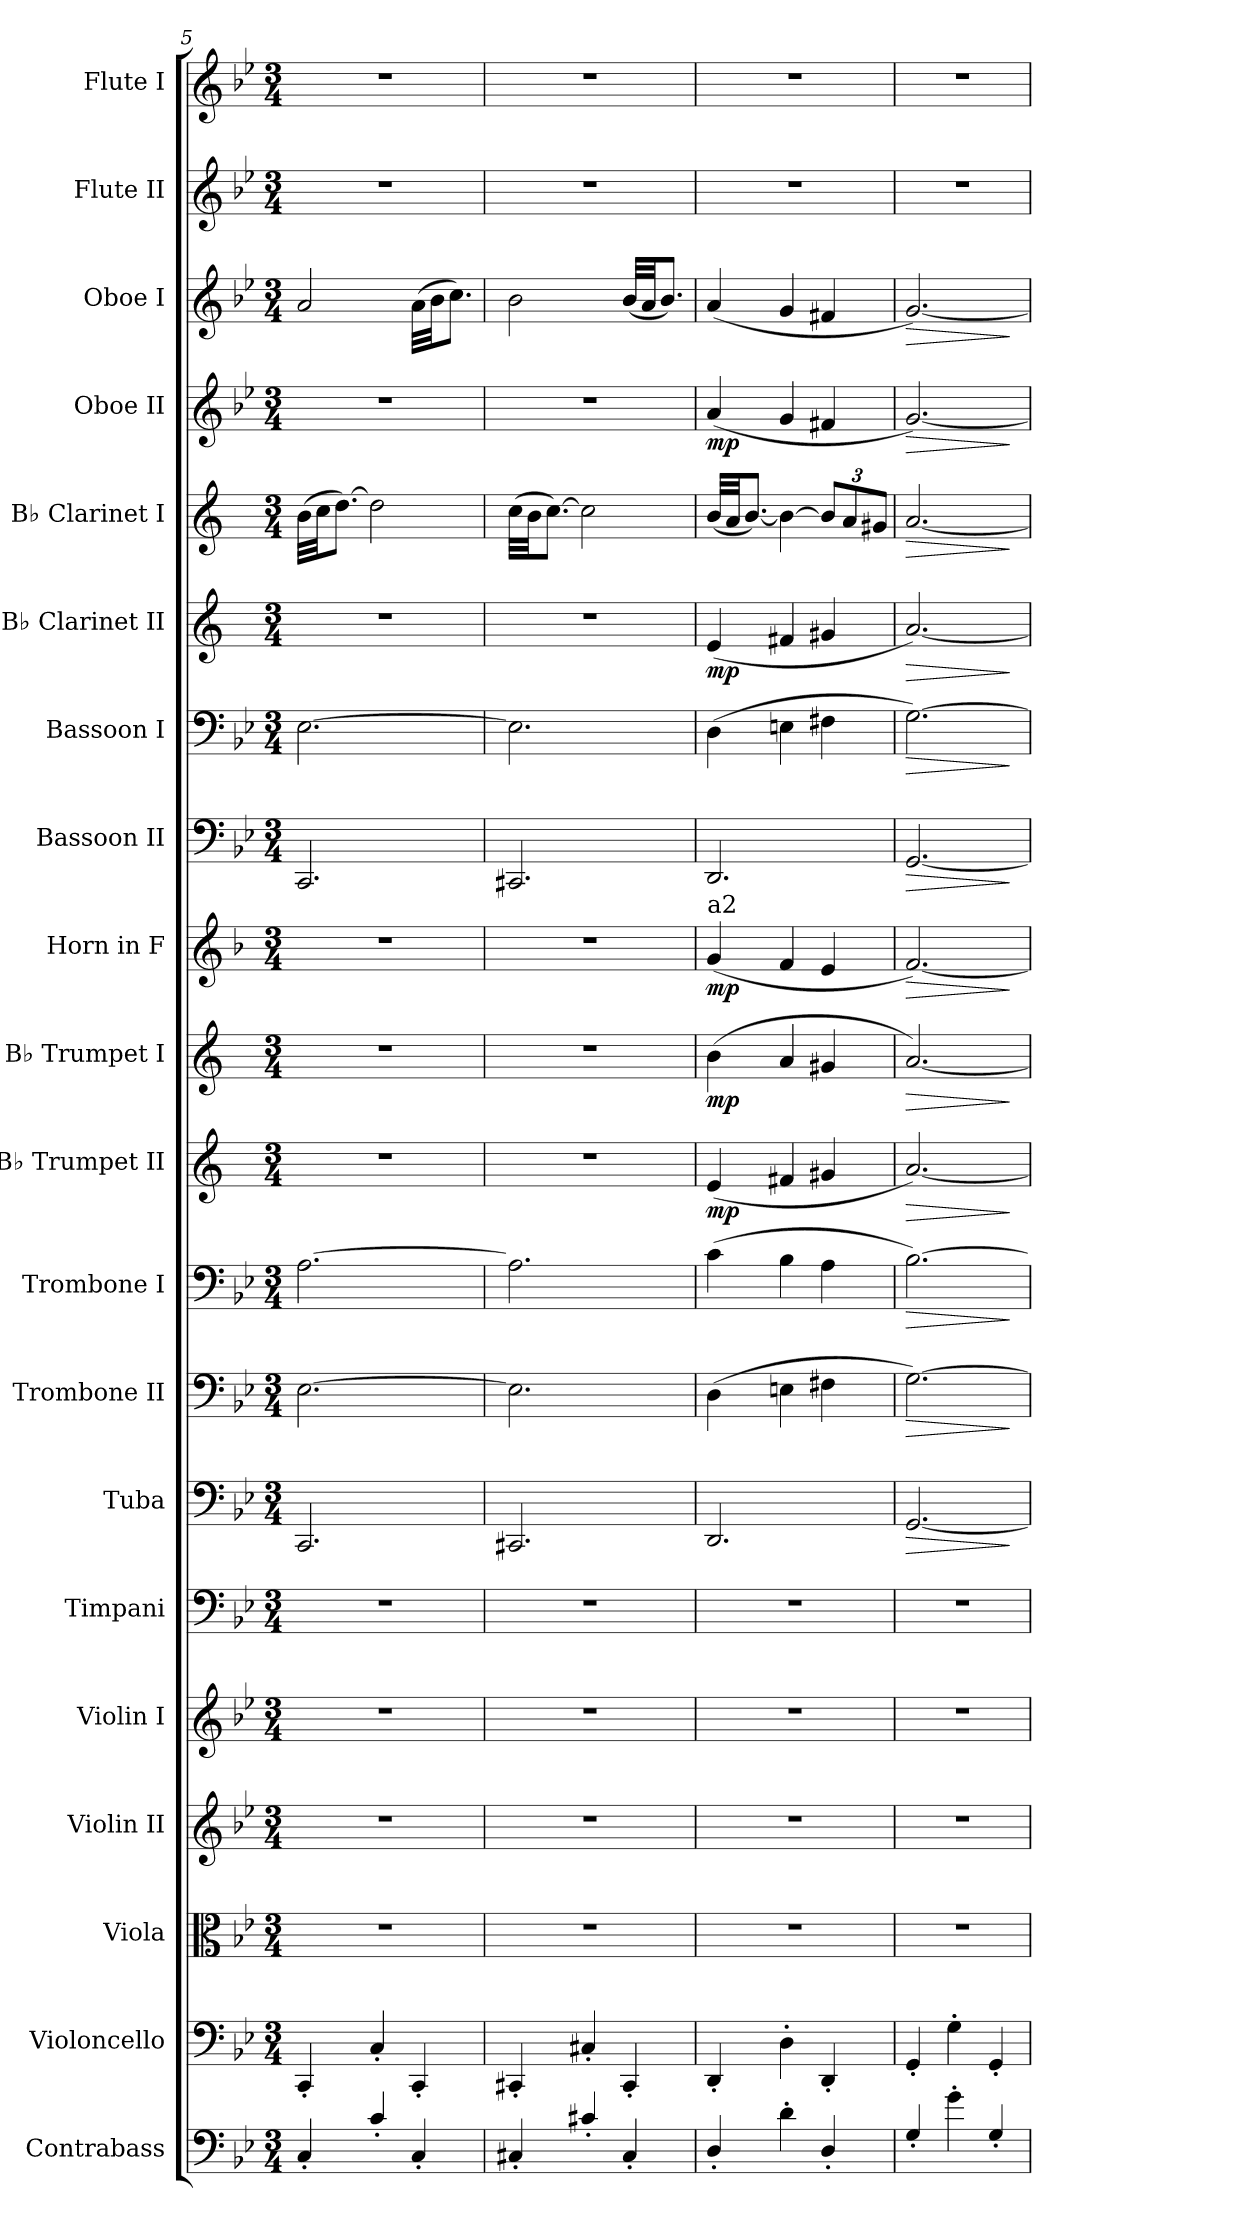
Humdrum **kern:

**kern	**kern	**kern	**kern	**kern	**kern	**kern	**dynam	**kern	**dynam	**kern	**dynam	**kern	**dynam	**kern	**dynam	**kern	**dynam	**kern	**dynam	**kern	**dynam	**kern	**dynam	**kern	**dynam	**kern	**dynam	**kern	**dynam	**kern	**kern
*part20	*part19	*part18	*part17	*part16	*part15	*part14	*part14	*part13	*part13	*part12	*part12	*part11	*part11	*part10	*part10	*part9	*part9	*part8	*part8	*part7	*part7	*part6	*part6	*part5	*part5	*part4	*part4	*part3	*part3	*part2	*part1
*staff20	*staff19	*staff18	*staff17	*staff16	*staff15	*staff14	*staff14	*staff13	*staff13	*staff12	*staff12	*staff11	*staff11	*staff10	*staff10	*staff9	*staff9	*staff8	*staff8	*staff7	*staff7	*staff6	*staff6	*staff5	*staff5	*staff4	*staff4	*staff3	*staff3	*staff2	*staff1
*I"Contrabass	*I"Violoncello	*I"Viola	*I"Violin II	*I"Violin I	*I"Timpani	*I"Tuba	*	*I"Trombone II	*	*I"Trombone I	*	*I"B♭ Trumpet II	*	*I"B♭ Trumpet I	*	*I"Horn in F	*	*I"Bassoon II	*	*I"Bassoon I	*	*I"B♭ Clarinet II	*	*I"B♭ Clarinet I	*	*I"Oboe II	*	*I"Oboe I	*	*I"Flute II	*I"Flute I
*I'Cb.	*I'Vc.	*I'Vla.	*I'Vln. II	*I'Vln. I	*I'Timp.	*I'Tba.	*	*I'Tbn. II	*	*I'Tbn. I	*	*I'B♭ Tpt. II	*	*I'B♭ Tpt. I	*	*	*	*I'Bsn. II	*	*I'Bsn. I	*	*I'B♭ Cl. II	*	*I'B♭ Cl. I	*	*I'Ob. II	*	*I'Ob. I	*	*I'Fl. II	*I'Fl. I
*clefF4	*clefF4	*clefC3	*clefG2	*clefG2	*clefF4	*clefF4	*	*clefF4	*	*clefF4	*	*clefG2	*	*clefG2	*	*clefG2	*	*clefF4	*	*clefF4	*	*clefG2	*	*clefG2	*	*clefG2	*	*clefG2	*	*clefG2	*clefG2
*ITrd7c12	*	*	*	*	*	*	*	*	*	*	*	*ITrd1c2	*	*ITrd1c2	*	*ITrd4c7	*	*	*	*	*	*ITrd1c2	*	*ITrd1c2	*	*	*	*	*	*	*
*k[b-e-]	*k[b-e-]	*k[b-e-]	*k[b-e-]	*k[b-e-]	*k[b-e-]	*k[b-e-]	*	*k[b-e-]	*	*k[b-e-]	*	*k[b-e-]	*	*k[b-e-]	*	*k[b-e-]	*	*k[b-e-]	*	*k[b-e-]	*	*k[b-e-]	*	*k[b-e-]	*	*k[b-e-]	*	*k[b-e-]	*	*k[b-e-]	*k[b-e-]
*M3/4	*M3/4	*M3/4	*M3/4	*M3/4	*M3/4	*M3/4	*	*M3/4	*	*M3/4	*	*M3/4	*	*M3/4	*	*M3/4	*	*M3/4	*	*M3/4	*	*M3/4	*	*M3/4	*	*M3/4	*	*M3/4	*	*M3/4	*M3/4
=5	=5	=5	=5	=5	=5	=5	=5	=5	=5	=5	=5	=5	=5	=5	=5	=5	=5	=5	=5	=5	=5	=5	=5	=5	=5	=5	=5	=5	=5	=5	=5
4CC'/	4CC'/	2.r	2.r	2.r	2.r	2.CC/	.	[2.E-\	.	[2.A\	.	2.r	.	2.r	.	2.r	.	2.CC/	.	[2.E-\	.	2.r	.	(32a\LLL	.	2.r	.	2a/	.	2.r	2.r
.	.	.	.	.	.	.	.	.	.	.	.	.	.	.	.	.	.	.	.	.	.	.	.	32b-\JJ	.	.	.	.	.	.	.
.	.	.	.	.	.	.	.	.	.	.	.	.	.	.	.	.	.	.	.	.	.	.	.	[8.cc\J)	.	.	.	.	.	.	.
4C'/	4C'/	.	.	.	.	.	.	.	.	.	.	.	.	.	.	.	.	.	.	.	.	.	.	2cc\]	.	.	.	.	.	.	.
4CC'/	4CC'/	.	.	.	.	.	.	.	.	.	.	.	.	.	.	.	.	.	.	.	.	.	.	.	.	.	.	(32a\LLL	.	.	.
.	.	.	.	.	.	.	.	.	.	.	.	.	.	.	.	.	.	.	.	.	.	.	.	.	.	.	.	32b-\JJ	.	.	.
.	.	.	.	.	.	.	.	.	.	.	.	.	.	.	.	.	.	.	.	.	.	.	.	.	.	.	.	8.cc\J)	.	.	.
=6	=6	=6	=6	=6	=6	=6	=6	=6	=6	=6	=6	=6	=6	=6	=6	=6	=6	=6	=6	=6	=6	=6	=6	=6	=6	=6	=6	=6	=6	=6	=6
4CC#X'/	4CC#X'/	2.r	2.r	2.r	2.r	2.CC#X/	.	2.E-\]	.	2.A\]	.	2.r	.	2.r	.	2.r	.	2.CC#X/	.	2.E-\]	.	2.r	.	(32b-\LLL	.	2.r	.	2b-\	.	2.r	2.r
.	.	.	.	.	.	.	.	.	.	.	.	.	.	.	.	.	.	.	.	.	.	.	.	32a\JJ	.	.	.	.	.	.	.
.	.	.	.	.	.	.	.	.	.	.	.	.	.	.	.	.	.	.	.	.	.	.	.	[8.b-\J)	.	.	.	.	.	.	.
4C#X'/	4C#X'/	.	.	.	.	.	.	.	.	.	.	.	.	.	.	.	.	.	.	.	.	.	.	2b-\]	.	.	.	.	.	.	.
4CC#'/	4CC#'/	.	.	.	.	.	.	.	.	.	.	.	.	.	.	.	.	.	.	.	.	.	.	.	.	.	.	(32b-/LLL	.	.	.
.	.	.	.	.	.	.	.	.	.	.	.	.	.	.	.	.	.	.	.	.	.	.	.	.	.	.	.	32a/JJ	.	.	.
.	.	.	.	.	.	.	.	.	.	.	.	.	.	.	.	.	.	.	.	.	.	.	.	.	.	.	.	8.b-/J)	.	.	.
=7	=7	=7	=7	=7	=7	=7	=7	=7	=7	=7	=7	=7	=7	=7	=7	=7	=7	=7	=7	=7	=7	=7	=7	=7	=7	=7	=7	=7	=7	=7	=7
!	!	!	!	!	!	!	!	!	!	!	!	!	!	!	!	!LO:TX:a:t=a2	!	!	!	!	!	!	!	!	!	!	!	!	!	!	!
!	!	!	!	!	!	!	!	!	!	!	!	!	!LO:DY:b	!	!LO:DY:b	!	!LO:DY:b	!	!	!	!	!	!LO:DY:b	!	!	!	!LO:DY:b	!	!	!	!
4DD'/	4DD'/	2.r	2.r	2.r	2.r	2.DD/	.	(4D\	.	(4c\	.	(4d/	mp	(4a\	mp	(4c/	mp	2.DD/	.	(4D\	.	(4d/	mp	(32a/LLL	.	(4a/	mp	(4a/	.	2.r	2.r
.	.	.	.	.	.	.	.	.	.	.	.	.	.	.	.	.	.	.	.	.	.	.	.	32g/JJ	.	.	.	.	.	.	.
.	.	.	.	.	.	.	.	.	.	.	.	.	.	.	.	.	.	.	.	.	.	.	.	[8.a/J)	.	.	.	.	.	.	.
4D'\	4D'\	.	.	.	.	.	.	4En\	.	4B-\	.	4en/	.	4g/	.	4B-/	.	.	.	4En\	.	4en/	.	4a\_	.	4g/	.	4g/	.	.	.
*	*	*	*	*	*	*	*	*	*	*	*	*	*	*	*	*	*	*	*	*	*	*	*	*Xbrackettup	*	*	*	*	*	*	*
4DD'/	4DD'/	.	.	.	.	.	.	4F#X\	.	4A\	.	4f#X/	.	4f#X/	.	4A/	.	.	.	4F#X\	.	4f#X/	.	12a/L]	.	4f#X/	.	4f#X/	.	.	.
.	.	.	.	.	.	.	.	.	.	.	.	.	.	.	.	.	.	.	.	.	.	.	.	12g/	.	.	.	.	.	.	.
.	.	.	.	.	.	.	.	.	.	.	.	.	.	.	.	.	.	.	.	.	.	.	.	12f#X/J	.	.	.	.	.	.	.
=8	=8	=8	=8	=8	=8	=8	=8	=8	=8	=8	=8	=8	=8	=8	=8	=8	=8	=8	=8	=8	=8	=8	=8	=8	=8	=8	=8	=8	=8	=8	=8
!	!	!	!	!	!	!	!LO:HP:b	!	!LO:HP:b	!	!LO:HP:b	!	!LO:HP:b	!	!LO:HP:b	!	!LO:HP:b	!	!LO:HP:b	!	!LO:HP:b	!	!LO:HP:b	!	!LO:HP:b	!	!LO:HP:b	!	!LO:HP:b	!	!
4GG'/	4GG'/	2.r	2.r	2.r	2.r	[2.GG/	>	[2.G\)	>	[2.B-\)	>	[2.g/)	>	[2.g/)	>	[2.B-/)	>	[2.GG/	>	[2.G\)	>	[2.g/)	>	[2.g/	>	[2.g/)	>	[2.g/)	>	2.r	2.r
4G'\	4G'\	.	.	.	.	.	.	.	.	.	.	.	.	.	.	.	.	.	.	.	.	.	.	.	.	.	.	.	.	.	.
4GG'/	4GG'/	.	.	.	.	.	.	.	.	.	.	.	.	.	.	.	.	.	.	.	.	.	.	.	.	.	.	.	.	.	.
.	.	.	.	.	.	.	]	.	]	.	]	.	]	.	]	.	]	.	]	.	]	.	]	.	]	.	]	.	]	.	.
=	=	=	=	=	=	=	=	=	=	=	=	=	=	=	=	=	=	=	=	=	=	=	=	=	=	=	=	=	=	=	=
*-	*-	*-	*-	*-	*-	*-	*-	*-	*-	*-	*-	*-	*-	*-	*-	*-	*-	*-	*-	*-	*-	*-	*-	*-	*-	*-	*-	*-	*-	*-	*-
